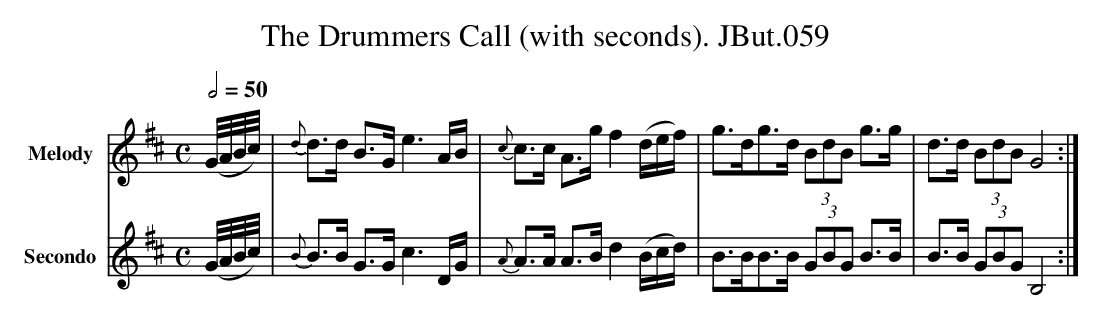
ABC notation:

X:1
T:Drummers Call (with seconds). JBut.059, The
M:C
L:1/8
Q:1/2=50
K:D
V:1 name=Melody
(G//A//B//c//)|{d}d>d B>G e3 A/B/|{c}c>c A>gf2 (d/e/f/)|g>dg>d (3BdB g>g|d>d (3BdB G4:|
V:2 name=Secondo
(G//A//B//c//)|{B}B>B G>G c3 D/G/|{A}A>A A>B d2 (B/c/d/)|B>BB>B (3GBG B>B|B>B (3GBG B,4:|
